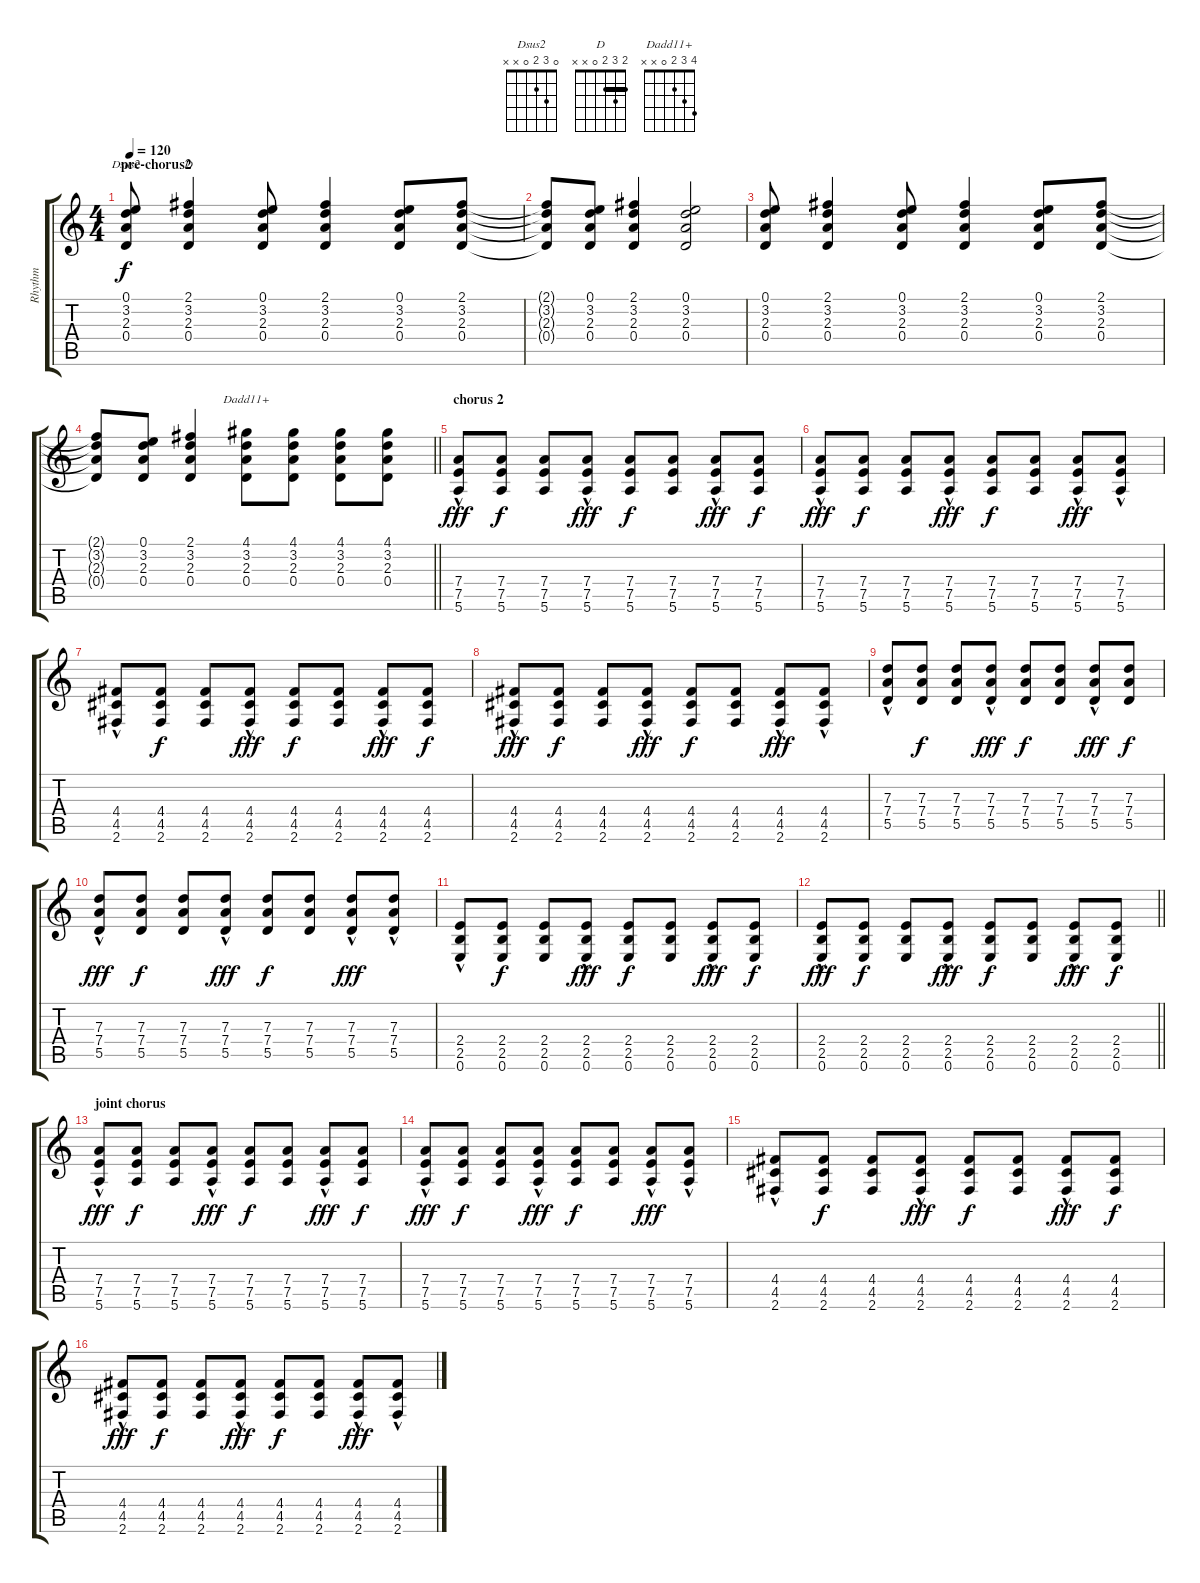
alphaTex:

\track ("Rhythm" "Rhythm") {instrument overdrivenguitar}
\staff {score tabs}
\tuning (E4 B3 G3 D3 A2 E2) {hide}
\chord ("Dsus2" 0 3 2 0 x x)
\chord ("D" 2 3 2 0 x x) {barre 2}
\chord ("Dadd11+" 4 3 2 0 x x)
\ts (4 4)
\section ("" "pre-chorus2")
\tempo 120
\clef g2
\ks c
(0.1 3.2 2.3 0.4).8{ch "Dsus2" dy f} (2.1 3.2 2.3 0.4).4{ch "D"} (0.1 3.2 2.3 0.4).8 (2.1 3.2 2.3 0.4).4 (0.1 3.2 2.3 0.4).8 (2.1 3.2 2.3 0.4).8 |
(2.1{t} 3.2{t} 2.3{t} 0.4{t}).8 (0.1 3.2 2.3 0.4).8 (2.1 3.2 2.3 0.4).4 (0.1 3.2 2.3 0.4).2 |
(0.1 3.2 2.3 0.4).8 (2.1 3.2 2.3 0.4).4 (0.1 3.2 2.3 0.4).8 (2.1 3.2 2.3 0.4).4 (0.1 3.2 2.3 0.4).8 (2.1 3.2 2.3 0.4).8 |
\barLineRight lightlight
(2.1{t} 3.2{t} 2.3{t} 0.4{t}).8 (0.1 3.2 2.3 0.4).8 (2.1 3.2 2.3 0.4).4 (4.1 3.2 2.3 0.4).8{ch "Dadd11+"} (4.1 3.2 2.3 0.4).8 (4.1 3.2 2.3 0.4).8 (4.1 3.2 2.3 0.4).8 |
\section ("" "chorus 2")
(7.4{hac} 7.5{hac} 5.6{hac}).8{dy fff volume 12 instrument overdrivenguitar} (7.4 7.5 5.6).8{dy f} (7.4 7.5 5.6).8 (7.4{hac} 7.5{hac} 5.6{hac}).8{dy fff} (7.4 7.5 5.6).8{dy f} (7.4 7.5 5.6).8 (7.4{hac} 7.5{hac} 5.6{hac}).8{dy fff} (7.4 7.5 5.6).8{dy f} |
(7.4{hac} 7.5{hac} 5.6{hac}).8{dy fff} (7.4 7.5 5.6).8{dy f} (7.4 7.5 5.6).8 (7.4{hac} 7.5{hac} 5.6{hac}).8{dy fff} (7.4 7.5 5.6).8{dy f} (7.4 7.5 5.6).8 (7.4{hac} 7.5{hac} 5.6{hac}).8{dy fff} (7.4{hac} 7.5{hac} 5.6{hac}).8 |
(4.4{hac} 4.5{hac} 2.6{hac}).8 (4.4 4.5 2.6).8{dy f} (4.4 4.5 2.6).8 (4.4{hac} 4.5{hac} 2.6{hac}).8{dy fff} (4.4 4.5 2.6).8{dy f} (4.4 4.5 2.6).8 (4.4{hac} 4.5{hac} 2.6{hac}).8{dy fff} (4.4 4.5 2.6).8{dy f} |
(4.4{hac} 4.5{hac} 2.6{hac}).8{dy fff} (4.4 4.5 2.6).8{dy f} (4.4 4.5 2.6).8 (4.4{hac} 4.5{hac} 2.6{hac}).8{dy fff} (4.4 4.5 2.6).8{dy f} (4.4 4.5 2.6).8 (4.4{hac} 4.5{hac} 2.6{hac}).8{dy fff} (4.4{hac} 4.5{hac} 2.6{hac}).8 |
(7.3{hac} 7.4{hac} 5.5{hac}).8 (7.3 7.4 5.5).8{dy f} (7.3 7.4 5.5).8 (7.3{hac} 7.4{hac} 5.5{hac}).8{dy fff} (7.3 7.4 5.5).8{dy f} (7.3 7.4 5.5).8 (7.3{hac} 7.4{hac} 5.5{hac}).8{dy fff} (7.3 7.4 5.5).8{dy f} |
(7.3{hac} 7.4{hac} 5.5{hac}).8{dy fff} (7.3 7.4 5.5).8{dy f} (7.3 7.4 5.5).8 (7.3{hac} 7.4{hac} 5.5{hac}).8{dy fff} (7.3 7.4 5.5).8{dy f} (7.3 7.4 5.5).8 (7.3{hac} 7.4{hac} 5.5{hac}).8{dy fff} (7.3{hac} 7.4{hac} 5.5{hac}).8 |
(2.4{hac} 2.5{hac} 0.6{hac}).8 (2.4 2.5 0.6).8{dy f} (2.4 2.5 0.6).8 (2.4{hac} 2.5{hac} 0.6{hac}).8{dy fff} (2.4 2.5 0.6).8{dy f} (2.4 2.5 0.6).8 (2.4{hac} 2.5{hac} 0.6{hac}).8{dy fff} (2.4 2.5 0.6).8{dy f} |
\barLineRight lightlight
(2.4{hac} 2.5{hac} 0.6{hac}).8{dy fff} (2.4 2.5 0.6).8{dy f} (2.4 2.5 0.6).8 (2.4{hac} 2.5{hac} 0.6{hac}).8{dy fff} (2.4 2.5 0.6).8{dy f} (2.4 2.5 0.6).8 (2.4{hac} 2.5{hac} 0.6{hac}).8{dy fff} (2.4 2.5 0.6).8{dy f} |
\section ("" "joint chorus")
(7.4{hac} 7.5{hac} 5.6{hac}).8{dy fff volume 12 instrument overdrivenguitar} (7.4 7.5 5.6).8{dy f} (7.4 7.5 5.6).8 (7.4{hac} 7.5{hac} 5.6{hac}).8{dy fff} (7.4 7.5 5.6).8{dy f} (7.4 7.5 5.6).8 (7.4{hac} 7.5{hac} 5.6{hac}).8{dy fff} (7.4 7.5 5.6).8{dy f} |
(7.4{hac} 7.5{hac} 5.6{hac}).8{dy fff} (7.4 7.5 5.6).8{dy f} (7.4 7.5 5.6).8 (7.4{hac} 7.5{hac} 5.6{hac}).8{dy fff} (7.4 7.5 5.6).8{dy f} (7.4 7.5 5.6).8 (7.4{hac} 7.5{hac} 5.6{hac}).8{dy fff} (7.4{hac} 7.5{hac} 5.6{hac}).8 |
(4.4{hac} 4.5{hac} 2.6{hac}).8 (4.4 4.5 2.6).8{dy f} (4.4 4.5 2.6).8 (4.4{hac} 4.5{hac} 2.6{hac}).8{dy fff} (4.4 4.5 2.6).8{dy f} (4.4 4.5 2.6).8 (4.4{hac} 4.5{hac} 2.6{hac}).8{dy fff} (4.4 4.5 2.6).8{dy f} |
(4.4{hac} 4.5{hac} 2.6{hac}).8{dy fff} (4.4 4.5 2.6).8{dy f} (4.4 4.5 2.6).8 (4.4{hac} 4.5{hac} 2.6{hac}).8{dy fff} (4.4 4.5 2.6).8{dy f} (4.4 4.5 2.6).8 (4.4{hac} 4.5{hac} 2.6{hac}).8{dy fff} (4.4{hac} 4.5{hac} 2.6{hac}).8
